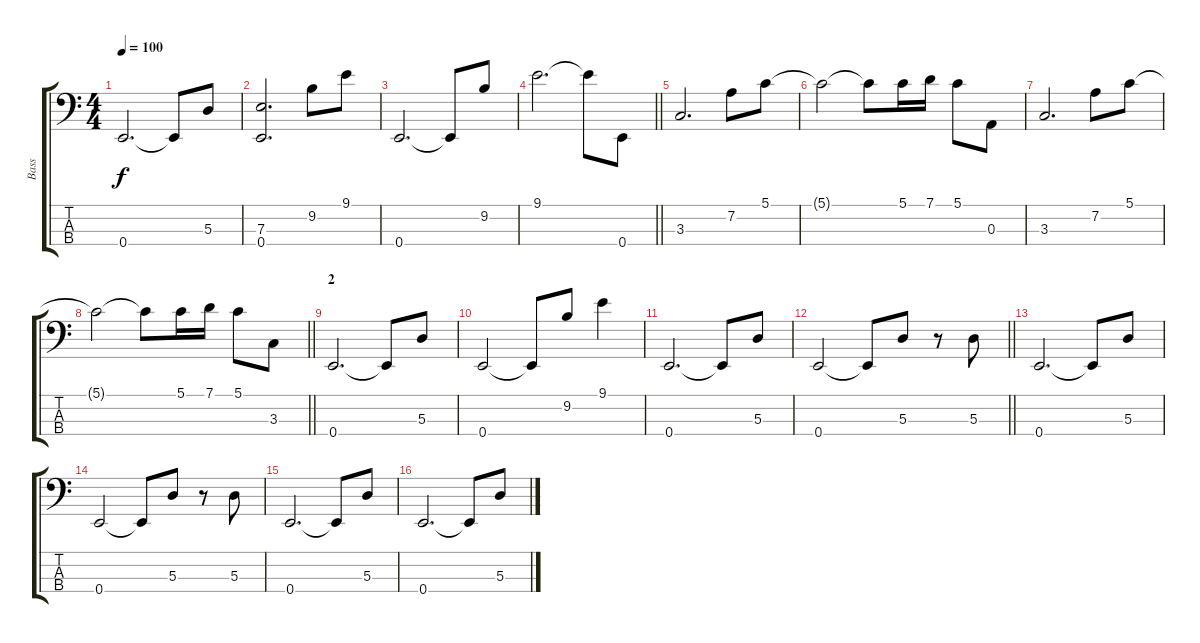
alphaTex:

\track ("Bass" "Bass") {instrument electricbassfinger}
\staff {score tabs}
\tuning (G2 D2 A1 E1) {hide}
\ts (4 4)
\section ("" "")
\tempo 100
\clef f4
\ks c
0.4.2{d dy f} 0.4{t}.8 5.3.8 |
(7.3 0.4).2{d} 9.2.8 9.1.8 |
0.4.2{d} 0.4{t}.8 9.2.8 |
\barLineRight lightlight
9.1.2{d} 9.1{t}.8 0.4.8 |
\section ("" "")
3.3.2{d} 7.2.8 5.1.8 |
5.1{t}.2 5.1{t}.8 5.1.16 7.1.16 5.1.8 0.3.8 |
3.3.2{d} 7.2.8 5.1.8 |
\barLineRight lightlight
5.1{t}.2 5.1{t}.8 5.1.16 7.1.16 5.1.8 3.3.8 |
\section ("" "2")
0.4.2{d} 0.4{t}.8 5.3.8 |
0.4.2 0.4{t}.8 9.2.8 9.1.4 |
0.4.2{d} 0.4{t}.8 5.3.8 |
\barLineRight lightlight
0.4.2 0.4{t}.8 5.3.8 r.8 5.3.8 |
\section ("" "")
0.4.2{d} 0.4{t}.8 5.3.8 |
0.4.2 0.4{t}.8 5.3.8 r.8 5.3.8 |
0.4.2{d} 0.4{t}.8 5.3.8 |
0.4.2{d} 0.4{t}.8 5.3.8
